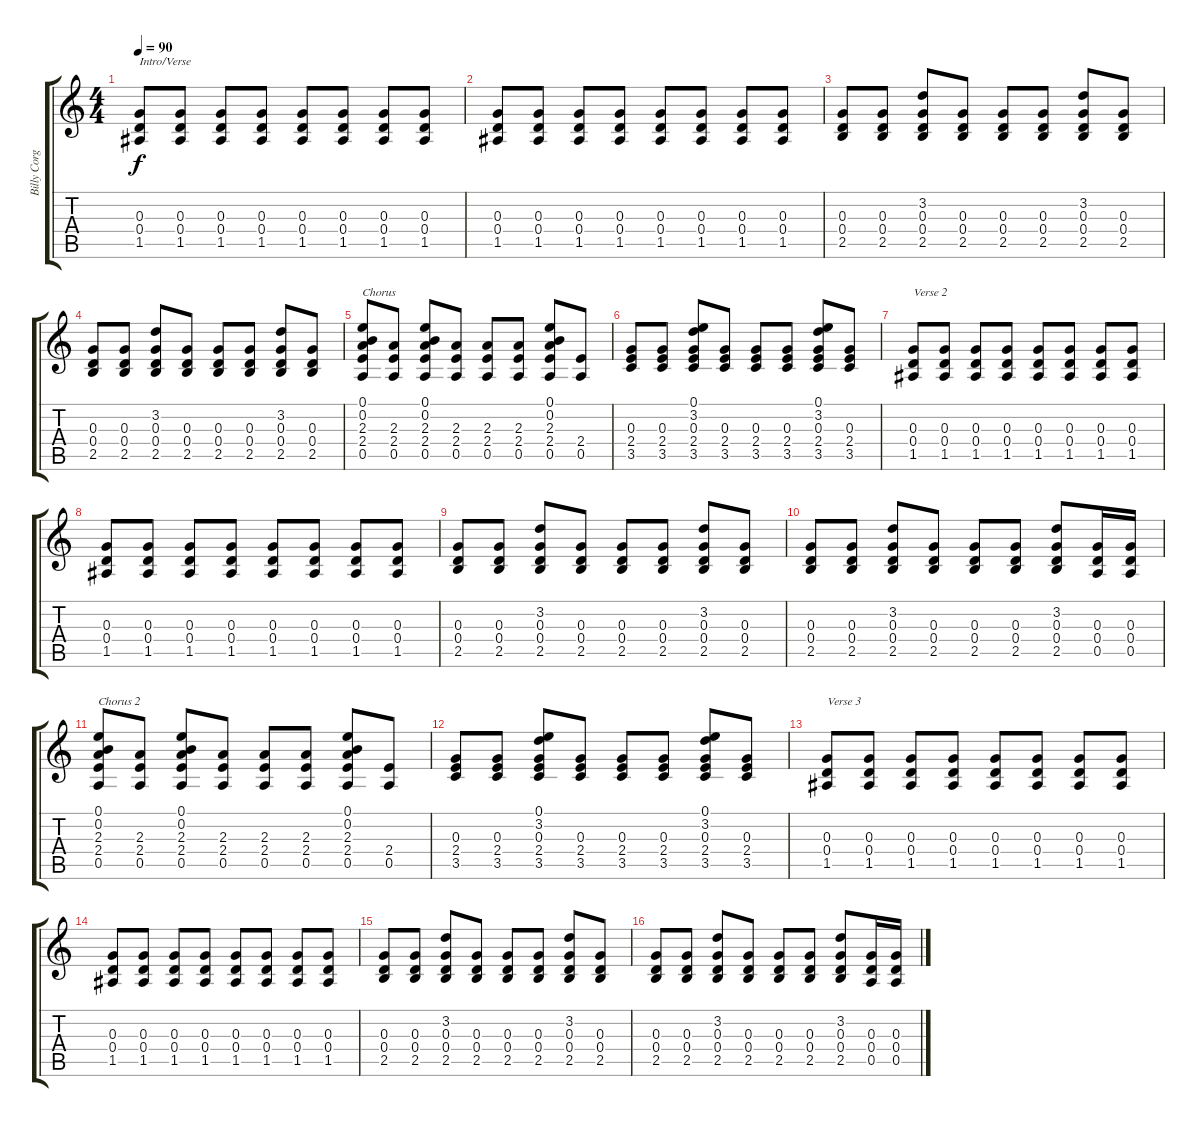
\track ("Billy Corgan" "Billy Corg") {instrument electricguitarclean}
\staff {score tabs}
\tuning (E4 B3 G3 D3 A2 E2) {hide}
\ts (4 4)
\tempo 90
\clef g2
\ks c
(0.3 0.4 1.5).8{txt "Intro/Verse" dy f instrument electricguitarclean} (0.3 0.4 1.5).8 (0.3 0.4 1.5).8 (0.3 0.4 1.5).8 (0.3 0.4 1.5).8 (0.3 0.4 1.5).8 (0.3 0.4 1.5).8 (0.3 0.4 1.5).8 |
(0.3 0.4 1.5).8 (0.3 0.4 1.5).8 (0.3 0.4 1.5).8 (0.3 0.4 1.5).8 (0.3 0.4 1.5).8 (0.3 0.4 1.5).8 (0.3 0.4 1.5).8 (0.3 0.4 1.5).8 |
(0.3 0.4 2.5).8 (0.3 0.4 2.5).8 (3.2 0.3 0.4 2.5).8 (0.3 0.4 2.5).8 (0.3 0.4 2.5).8 (0.3 0.4 2.5).8 (3.2 0.3 0.4 2.5).8 (0.3 0.4 2.5).8 |
(0.3 0.4 2.5).8 (0.3 0.4 2.5).8 (3.2 0.3 0.4 2.5).8 (0.3 0.4 2.5).8 (0.3 0.4 2.5).8 (0.3 0.4 2.5).8 (3.2 0.3 0.4 2.5).8 (0.3 0.4 2.5).8 |
(0.1 0.2 2.3 2.4 0.5).8{txt "Chorus"} (2.3 2.4 0.5).8 (0.1 0.2 2.3 2.4 0.5).8 (2.3 2.4 0.5).8 (2.3 2.4 0.5).8 (2.3 2.4 0.5).8 (0.1 0.2 2.3 2.4 0.5).8 (2.4 0.5).8 |
(0.3 2.4 3.5).8 (0.3 2.4 3.5).8 (0.1 3.2 0.3 2.4 3.5).8 (0.3 2.4 3.5).8 (0.3 2.4 3.5).8 (0.3 2.4 3.5).8 (0.1 3.2 0.3 2.4 3.5).8 (0.3 2.4 3.5).8 |
(0.3 0.4 1.5).8{txt "Verse 2"} (0.3 0.4 1.5).8 (0.3 0.4 1.5).8 (0.3 0.4 1.5).8 (0.3 0.4 1.5).8 (0.3 0.4 1.5).8 (0.3 0.4 1.5).8 (0.3 0.4 1.5).8 |
(0.3 0.4 1.5).8 (0.3 0.4 1.5).8 (0.3 0.4 1.5).8 (0.3 0.4 1.5).8 (0.3 0.4 1.5).8 (0.3 0.4 1.5).8 (0.3 0.4 1.5).8 (0.3 0.4 1.5).8 |
(0.3 0.4 2.5).8 (0.3 0.4 2.5).8 (3.2 0.3 0.4 2.5).8 (0.3 0.4 2.5).8 (0.3 0.4 2.5).8 (0.3 0.4 2.5).8 (3.2 0.3 0.4 2.5).8 (0.3 0.4 2.5).8 |
(0.3 0.4 2.5).8 (0.3 0.4 2.5).8 (3.2 0.3 0.4 2.5).8 (0.3 0.4 2.5).8 (0.3 0.4 2.5).8 (0.3 0.4 2.5).8 (3.2 0.3 0.4 2.5).8 (0.3 0.4 0.5).16 (0.3 0.4 0.5).16 |
(0.1 0.2 2.3 2.4 0.5).8{txt "Chorus 2"} (2.3 2.4 0.5).8 (0.1 0.2 2.3 2.4 0.5).8 (2.3 2.4 0.5).8 (2.3 2.4 0.5).8 (2.3 2.4 0.5).8 (0.1 0.2 2.3 2.4 0.5).8 (2.4 0.5).8 |
(0.3 2.4 3.5).8 (0.3 2.4 3.5).8 (0.1 3.2 0.3 2.4 3.5).8 (0.3 2.4 3.5).8 (0.3 2.4 3.5).8 (0.3 2.4 3.5).8 (0.1 3.2 0.3 2.4 3.5).8 (0.3 2.4 3.5).8 |
(0.3 0.4 1.5).8{txt "Verse 3"} (0.3 0.4 1.5).8 (0.3 0.4 1.5).8 (0.3 0.4 1.5).8 (0.3 0.4 1.5).8 (0.3 0.4 1.5).8 (0.3 0.4 1.5).8 (0.3 0.4 1.5).8 |
(0.3 0.4 1.5).8 (0.3 0.4 1.5).8 (0.3 0.4 1.5).8 (0.3 0.4 1.5).8 (0.3 0.4 1.5).8 (0.3 0.4 1.5).8 (0.3 0.4 1.5).8 (0.3 0.4 1.5).8 |
(0.3 0.4 2.5).8 (0.3 0.4 2.5).8 (3.2 0.3 0.4 2.5).8 (0.3 0.4 2.5).8 (0.3 0.4 2.5).8 (0.3 0.4 2.5).8 (3.2 0.3 0.4 2.5).8 (0.3 0.4 2.5).8 |
(0.3 0.4 2.5).8 (0.3 0.4 2.5).8 (3.2 0.3 0.4 2.5).8 (0.3 0.4 2.5).8 (0.3 0.4 2.5).8 (0.3 0.4 2.5).8 (3.2 0.3 0.4 2.5).8 (0.3 0.4 0.5).16 (0.3 0.4 0.5).16
